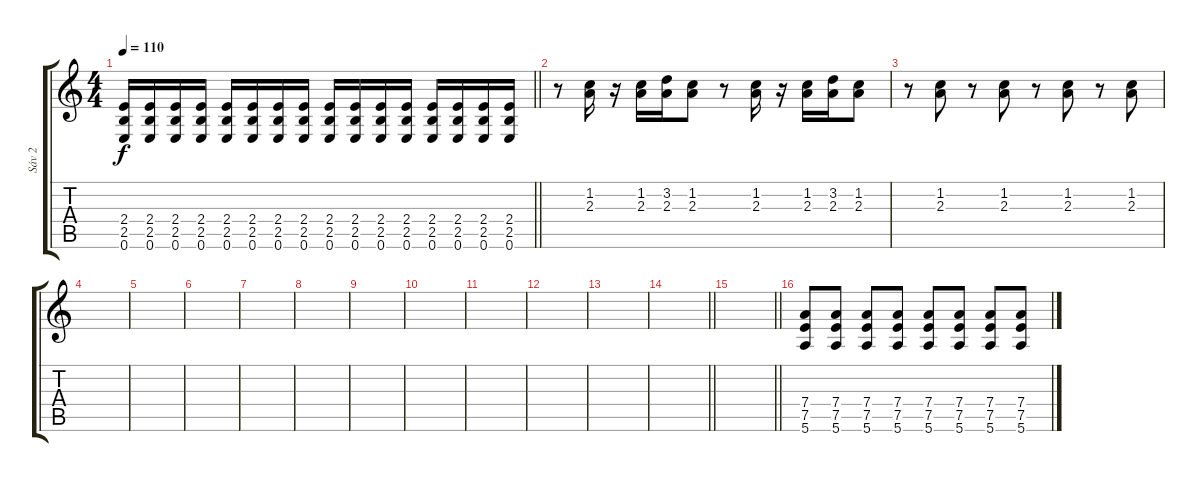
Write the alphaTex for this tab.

\track ("Sáv 2" "Sáv 2") {instrument distortionguitar}
\staff {score tabs}
\tuning (E4 B3 G3 D3 A2 E2) {hide}
\ts (4 4)
\tempo 110
\clef g2
\barLineRight lightlight
\ks c
(2.4 2.5 0.6).16{dy f} (2.4 2.5 0.6).16 (2.4 2.5 0.6).16 (2.4 2.5 0.6).16 (2.4 2.5 0.6).16 (2.4 2.5 0.6).16 (2.4 2.5 0.6).16 (2.4 2.5 0.6).16 (2.4 2.5 0.6).16 (2.4 2.5 0.6).16 (2.4 2.5 0.6).16 (2.4 2.5 0.6).16 (2.4 2.5 0.6).16 (2.4 2.5 0.6).16 (2.4 2.5 0.6).16 (2.4 2.5 0.6).16 |
r.8 (1.2 2.3).16 r.16 (1.2 2.3).16 (3.2 2.3).16 (1.2 2.3).8 r.8 (1.2 2.3).16 r.16 (1.2 2.3).16 (3.2 2.3).16 (1.2 2.3).8 |
r.8 (1.2 2.3).8 r.8 (1.2 2.3).8 r.8 (1.2 2.3).8 r.8 (1.2 2.3).8 |
|
|
|
|
|
|
|
|
|
|
\barLineRight lightlight
|
\barLineRight lightlight
|
(7.4 7.5 5.6).8{volume 11} (7.4 7.5 5.6).8 (7.4 7.5 5.6).8 (7.4 7.5 5.6).8 (7.4 7.5 5.6).8 (7.4 7.5 5.6).8 (7.4 7.5 5.6).8 (7.4 7.5 5.6).8
